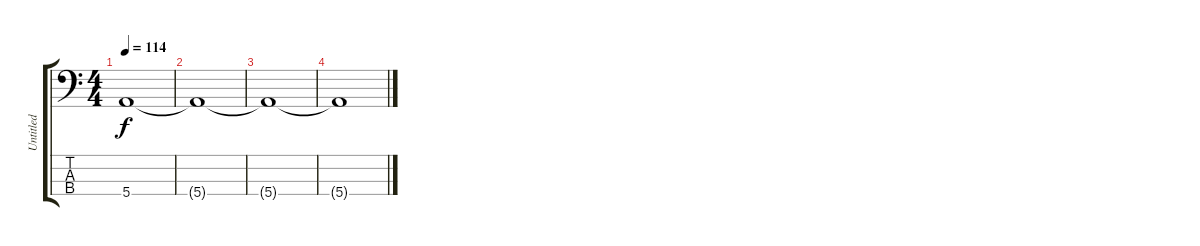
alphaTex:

\track ("Untitled" "Untitled") {instrument electricbassfinger}
\staff {score tabs}
\tuning (G2 D2 A1 E1) {hide}
\ts (4 4)
\tempo 114
\clef f4
\ks c
5.4{t}.1{dy f} |
5.4{t}.1 |
5.4{t}.1 |
5.4{t}.1
